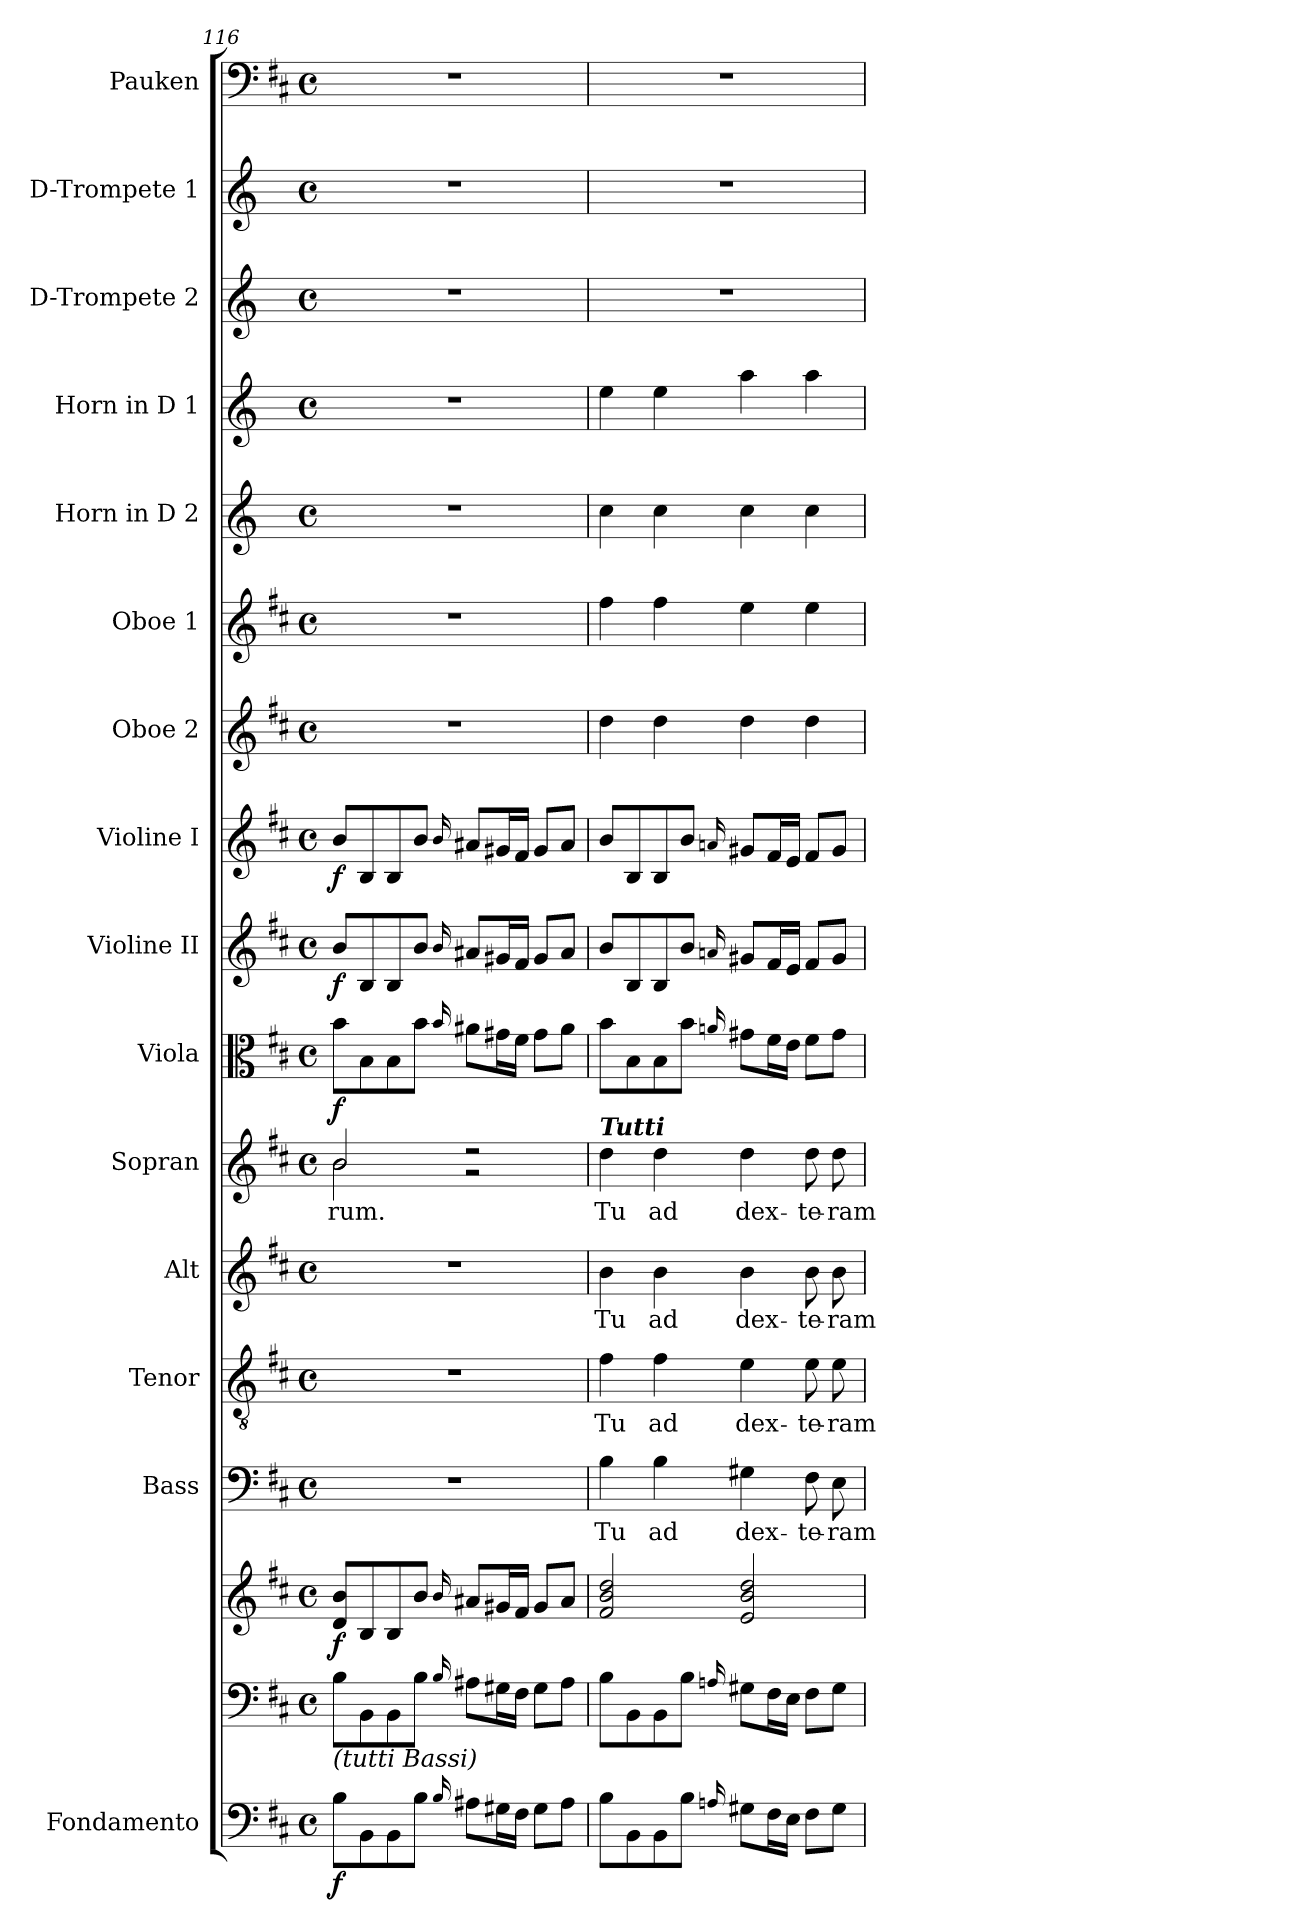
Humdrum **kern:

**kern	**dynam	**kern	**kern	**dynam	**kern	**text	**kern	**text	**kern	**text	**kern	**text	**kern	**dynam	**kern	**dynam	**kern	**dynam	**kern	**kern	**kern	**kern	**kern	**kern	**kern
*part16	*part16	*part15	*part15	*part15	*part14	*part14	*part13	*part13	*part12	*part12	*part11	*part11	*part10	*part10	*part9	*part9	*part8	*part8	*part7	*part6	*part5	*part4	*part3	*part2	*part1
*staff17	*staff17	*staff16	*staff15	*staff15/16	*staff14	*staff14	*staff13	*staff13	*staff12	*staff12	*staff11	*staff11	*staff10	*staff10	*staff9	*staff9	*staff8	*staff8	*staff7	*staff6	*staff5	*staff4	*staff3	*staff2	*staff1
*I"Fondamento	*	*	*	*	*I"Bass	*	*I"Tenor	*	*I"Alt	*	*I"Sopran	*	*I"Viola	*	*I"Violine II	*	*I"Violine I	*	*I"Oboe 2	*I"Oboe 1	*I"Horn in D 2	*I"Horn in D 1	*I"D-Trompete 2	*I"D-Trompete 1	*I"Pauken
*I'F.	*	*	*	*	*I'B.	*	*I'T.	*	*I'A.	*	*I'S.	*	*I'Vla.	*	*I'Vl. II	*	*I'Vl. I	*	*I'Ob. 2	*I'Ob. 1	*	*	*I'D Trp. 2	*I'D Trp. 1	*I'Pk.
*clefF4	*	*clefF4	*clefG2	*	*clefF4	*	*clefGv2	*	*clefG2	*	*clefG2	*	*clefC3	*	*clefG2	*	*clefG2	*	*clefG2	*clefG2	*clefG2	*clefG2	*clefG2	*clefG2	*clefF4
*ITrd7c12	*	*	*	*	*	*	*	*	*	*	*	*	*	*	*	*	*	*	*	*	*ITrd6c10	*ITrd6c10	*ITrd-1c-2	*ITrd-1c-2	*
*k[f#c#]	*	*k[f#c#]	*k[f#c#]	*	*k[f#c#]	*	*k[f#c#]	*	*k[f#c#]	*	*k[f#c#]	*	*k[f#c#]	*	*k[f#c#]	*	*k[f#c#]	*	*k[f#c#]	*k[f#c#]	*k[f#c#]	*k[f#c#]	*k[f#c#]	*k[f#c#]	*k[f#c#]
*D:	*	*D:	*D:	*	*D:	*	*D:	*	*D:	*	*D:	*	*D:	*	*D:	*	*D:	*	*D:	*D:	*D:	*D:	*D:	*D:	*D:
*M4/4	*	*M4/4	*M4/4	*	*M4/4	*	*M4/4	*	*M4/4	*	*M4/4	*	*M4/4	*	*M4/4	*	*M4/4	*	*M4/4	*M4/4	*M4/4	*M4/4	*M4/4	*M4/4	*M4/4
*met(c)	*	*met(c)	*met(c)	*	*met(c)	*	*met(c)	*	*met(c)	*	*met(c)	*	*met(c)	*	*met(c)	*	*met(c)	*	*met(c)	*met(c)	*met(c)	*met(c)	*met(c)	*met(c)	*met(c)
=116	=116	=116	=116	=116	=116	=116	=116	=116	=116	=116	=116	=116	=116	=116	=116	=116	=116	=116	=116	=116	=116	=116	=116	=116	=116
!LO:TX:a:i:t=(tutti Bassi)	!	!	!	!	!	!	!	!	!	!	!	!	!	!	!	!	!	!	!	!	!	!	!	!	!
!	!LO:DY:b	!	!	!LO:DY:b	!	!	!	!	!	!	!	!LO:LY:b	!	!LO:DY:b	!	!LO:DY:b	!	!LO:DY:b	!	!	!	!	!	!	!
*	*	*	*	*	*	*	*	*	*	*	*^	*	*	*	*	*	*	*	*	*	*	*	*	*	*
8BB\L	f	8B\L	8d/ 8b/L	f	1r	.	1r	.	1r	.	2b/	2b\	-rum.	8b\L	f	8b/L	f	8b/L	f	1r	1r	1r	1r	1r	1r	1r
8BBB\	.	8BB\	8B/	.	.	.	.	.	.	.	.	.	.	8B\	.	8B/	.	8B/	.	.	.	.	.	.	.	.
8BBB\	.	8BB\	8B/	.	.	.	.	.	.	.	.	.	.	8B\	.	8B/	.	8B/	.	.	.	.	.	.	.	.
8BB\J	.	8B\J	8b/J	.	.	.	.	.	.	.	.	.	.	8b\J	.	8b/J	.	8b/J	.	.	.	.	.	.	.	.
16qqBB/	.	16qqB/	16qqb/	.	.	.	.	.	.	.	.	.	.	16qqb/	.	16qqb/	.	16qqb/	.	.	.	.	.	.	.	.
8AA#X\L	.	8A#X\L	8a#X/L	.	.	.	.	.	.	.	2r	2r	.	8a#X\L	.	8a#X/L	.	8a#X/L	.	.	.	.	.	.	.	.
16GG#X\L	.	16G#X\L	16g#X/L	.	.	.	.	.	.	.	.	.	.	16g#X\L	.	16g#X/L	.	16g#X/L	.	.	.	.	.	.	.	.
16FF#\JJ	.	16F#\JJ	16f#/JJ	.	.	.	.	.	.	.	.	.	.	16f#\JJ	.	16f#/JJ	.	16f#/JJ	.	.	.	.	.	.	.	.
8GG#\L	.	8G#\L	8g#/L	.	.	.	.	.	.	.	.	.	.	8g#\L	.	8g#/L	.	8g#/L	.	.	.	.	.	.	.	.
8AA#\J	.	8A#\J	8a#/J	.	.	.	.	.	.	.	.	.	.	8a#\J	.	8a#/J	.	8a#/J	.	.	.	.	.	.	.	.
*	*	*	*	*	*	*	*	*	*	*	*v	*v	*	*	*	*	*	*	*	*	*	*	*	*	*	*
=117	=117	=117	=117	=117	=117	=117	=117	=117	=117	=117	=117	=117	=117	=117	=117	=117	=117	=117	=117	=117	=117	=117	=117	=117	=117
!	!	!	!	!	!	!	!	!	!	!	!LO:TX:a:Bi:t=Tutti	!	!	!	!	!	!	!	!	!	!	!	!	!	!
!	!	!	!	!	!	!LO:LY:b	!	!LO:LY:b	!	!LO:LY:b	!	!LO:LY:b	!	!	!	!	!	!	!	!	!	!	!	!	!
8BB\L	.	8B\L	2f#/ 2b/ 2dd/	.	4B\	Tu	4f#\	Tu	4b\	Tu	4dd\	Tu	8b\L	.	8b/L	.	8b/L	.	4dd\	4ff#\	4d\	4f#\	1r	1r	1r
8BBB\	.	8BB\	.	.	.	.	.	.	.	.	.	.	8B\	.	8B/	.	8B/	.	.	.	.	.	.	.	.
!	!	!	!	!	!	!LO:LY:b	!	!LO:LY:b	!	!LO:LY:b	!	!LO:LY:b	!	!	!	!	!	!	!	!	!	!	!	!	!
8BBB\	.	8BB\	.	.	4B\	ad	4f#\	ad	4b\	ad	4dd\	ad	8B\	.	8B/	.	8B/	.	4dd\	4ff#\	4d\	4f#\	.	.	.
8BB\J	.	8B\J	.	.	.	.	.	.	.	.	.	.	8b\J	.	8b/J	.	8b/J	.	.	.	.	.	.	.	.
16qqAAn/	.	16qqAn/	.	.	.	.	.	.	.	.	.	.	16qqan/	.	16qqan/	.	16qqan/	.	.	.	.	.	.	.	.
!	!	!	!	!	!	!LO:LY:b	!	!LO:LY:b	!	!LO:LY:b	!	!LO:LY:b	!	!	!	!	!	!	!	!	!	!	!	!	!
8GG#X\L	.	8G#X\L	2e/ 2b/ 2dd/	.	4G#X\	dex-	4e\	dex-	4b\	dex-	4dd\	dex-	8g#X\L	.	8g#X/L	.	8g#X/L	.	4dd\	4ee\	4d\	4b\	.	.	.
16FF#\L	.	16F#\L	.	.	.	.	.	.	.	.	.	.	16f#\L	.	16f#/L	.	16f#/L	.	.	.	.	.	.	.	.
16EE\JJ	.	16E\JJ	.	.	.	.	.	.	.	.	.	.	16e\JJ	.	16e/JJ	.	16e/JJ	.	.	.	.	.	.	.	.
!	!	!	!	!	!	!LO:LY:b	!	!LO:LY:b	!	!LO:LY:b	!	!LO:LY:b	!	!	!	!	!	!	!	!	!	!	!	!	!
8FF#\L	.	8F#\L	.	.	8F#\	-te-	8e\	-te-	8b\	-te-	8dd\	-te-	8f#\L	.	8f#/L	.	8f#/L	.	4dd\	4ee\	4d\	4b\	.	.	.
!	!	!	!	!	!	!LO:LY:b	!	!LO:LY:b	!	!LO:LY:b	!	!LO:LY:b	!	!	!	!	!	!	!	!	!	!	!	!	!
8GG#\J	.	8G#\J	.	.	8E\	-ram	8e\	-ram	8b\	-ram	8dd\	-ram	8g#\J	.	8g#/J	.	8g#/J	.	.	.	.	.	.	.	.
=	=	=	=	=	=	=	=	=	=	=	=	=	=	=	=	=	=	=	=	=	=	=	=	=	=
*-	*-	*-	*-	*-	*-	*-	*-	*-	*-	*-	*-	*-	*-	*-	*-	*-	*-	*-	*-	*-	*-	*-	*-	*-	*-
